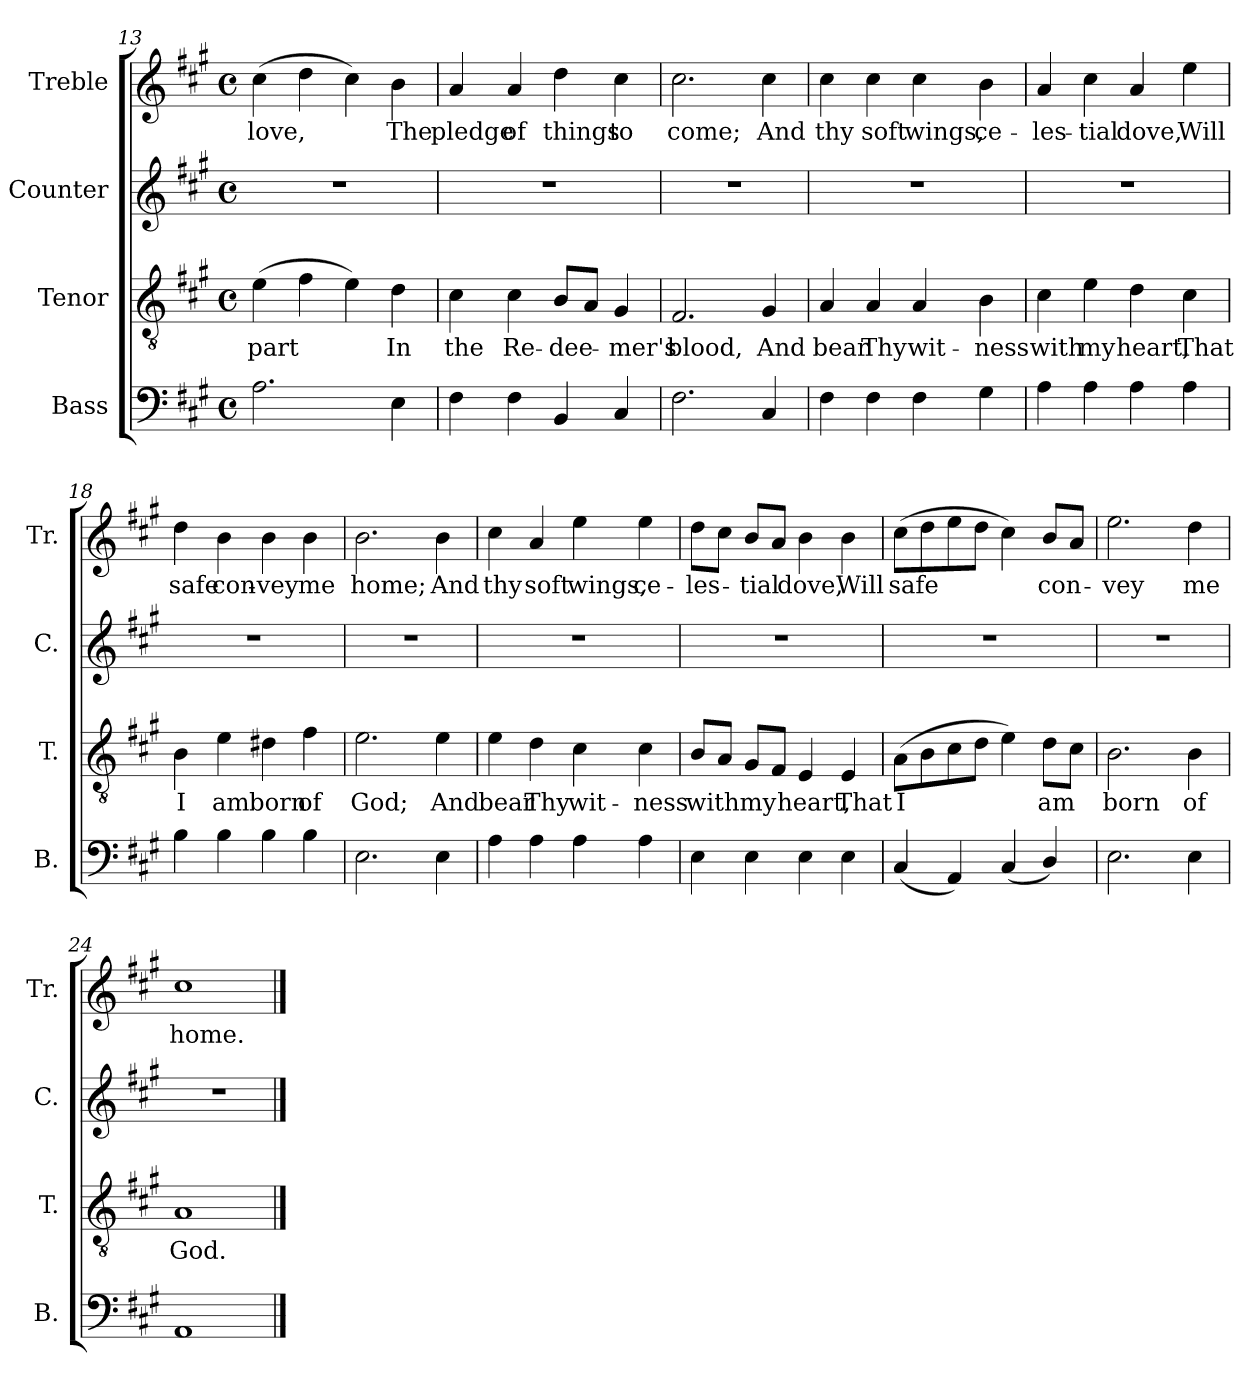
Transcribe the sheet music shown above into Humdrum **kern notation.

**kern	**kern	**text	**kern	**kern	**text
*part4	*part3	*part3	*part2	*part1	*part1
*staff4	*staff3	*staff3	*staff2	*staff1	*staff1
*I"Bass	*I"Tenor	*	*I"Counter	*I"Treble	*
*I'B.	*I'T.	*	*I'C.	*I'Tr.	*
*clefF4	*clefGv2	*	*clefG2	*clefG2	*
*k[f#c#g#]	*k[f#c#g#]	*	*k[f#c#g#]	*k[f#c#g#]	*
*M4/4	*M4/4	*	*M4/4	*M4/4	*
*met(c)	*met(c)	*	*met(c)	*met(c)	*
=13	=13	=13	=13	=13	=13
2.A\	(4e\	part	1r	(4cc#\	love,
.	4f#\	.	.	4dd\	.
.	4e\)	.	.	4cc#\)	.
4E\	4d\	In	.	4b\	The
=14	=14	=14	=14	=14	=14
4F#\	4c#\	the	1r	4a/	pledge
4F#\	4c#\	Re-	.	4a/	of
4BB/	8B/L	-dee-	.	4dd\	things
.	8A/J	.	.	.	.
4C#/	4G#/	-mer's	.	4cc#\	to
=15	=15	=15	=15	=15	=15
2.F#\	2.F#/	blood,	1r	2.cc#\	come;
4C#/	4G#/	And	.	4cc#\	And
=16	=16	=16	=16	=16	=16
4F#\	4A/	bear	1r	4cc#\	thy
4F#\	4A/	Thy	.	4cc#\	soft
4F#\	4A/	wit-	.	4cc#\	wings,
4G#\	4B\	-ness	.	4b\	ce-
=17	=17	=17	=17	=17	=17
4A\	4c#\	with	1r	4a/	-les-
4A\	4e\	my	.	4cc#\	-tial
4A\	4d\	heart,	.	4a/	dove,
4A\	4c#\	That	.	4ee\	Will
=18	=18	=18	=18	=18	=18
4B\	4B\	I	1r	4dd\	safe
4B\	4e\	am	.	4b\	con-
4B\	4d#X\	born	.	4b\	-vey
4B\	4f#\	of	.	4b\	me
=19	=19	=19	=19	=19	=19
2.E\	2.e\	God;	1r	2.b\	home;
4E\	4e\	And	.	4b\	And
=20	=20	=20	=20	=20	=20
4A\	4e\	bear	1r	4cc#\	thy
4A\	4d\	Thy	.	4a/	soft
4A\	4c#\	wit-	.	4ee\	wings,
4A\	4c#\	-ness	.	4ee\	ce-
=21	=21	=21	=21	=21	=21
4E\	8B/L	with	1r	8dd\L	-les-
.	8A/J	.	.	8cc#\J	.
4E\	8G#/L	my	.	8b/L	-tial
.	8F#/J	.	.	8a/J	.
4E\	4E/	heart,	.	4b\	dove,
4E\	4E/	That	.	4b\	Will
=22	=22	=22	=22	=22	=22
(4C#/	(8A\L	I	1r	(8cc#\L	safe
.	8B\	.	.	8dd\	.
4AA/)	8c#\	.	.	8ee\	.
.	8d\J	.	.	8dd\J	.
(4C#/	4e\)	.	.	4cc#\)	.
4D/)	8d\L	am	.	8b/L	con-
.	8c#\J	.	.	8a/J	.
=23	=23	=23	=23	=23	=23
2.E\	2.B\	born	1r	2.ee\	-vey
4E\	4B\	of	.	4dd\	me
=24	=24	=24	=24	=24	=24
1AA	1A	God.	1r	1cc#	home.
==	==	==	==	==	==
*-	*-	*-	*-	*-	*-
